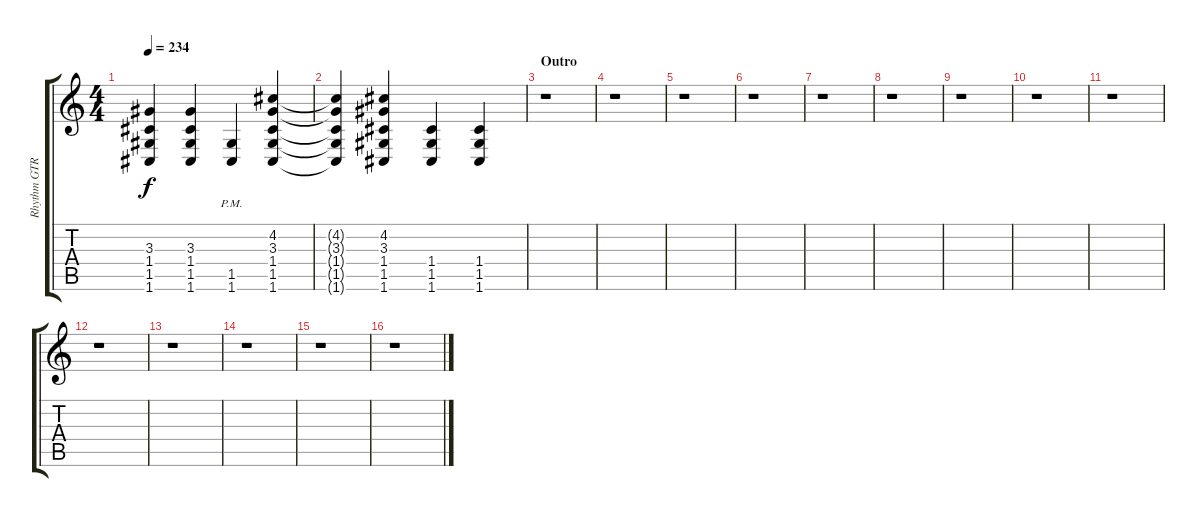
\track ("Rhythm GTR 1" "Rhythm GTR") {instrument overdrivenguitar}
\staff {score tabs}
\tuning (D4 A3 F3 C3 G2 C2) {hide}
\ts (4 4)
\tempo 234
\clef g2
\ks aminor
(3.3{t} 1.4{t} 1.5{t} 1.6{t}).4{dy f} (3.3 1.4 1.5 1.6).4 (1.5{pm} 1.6{pm}).4 (4.2 3.3 1.4 1.5 1.6).4 |
(4.2{t} 3.3{t} 1.4{t} 1.5{t} 1.6{t}).4 (4.2 3.3 1.4 1.5 1.6).4 (1.4 1.5 1.6).4 (1.4 1.5 1.6).4 |
\section ("" "Outro")
r.1 |
r.1 |
r.1 |
r.1 |
r.1 |
r.1 |
r.1 |
r.1 |
r.1 |
r.1 |
r.1 |
r.1 |
r.1 |
r.1
